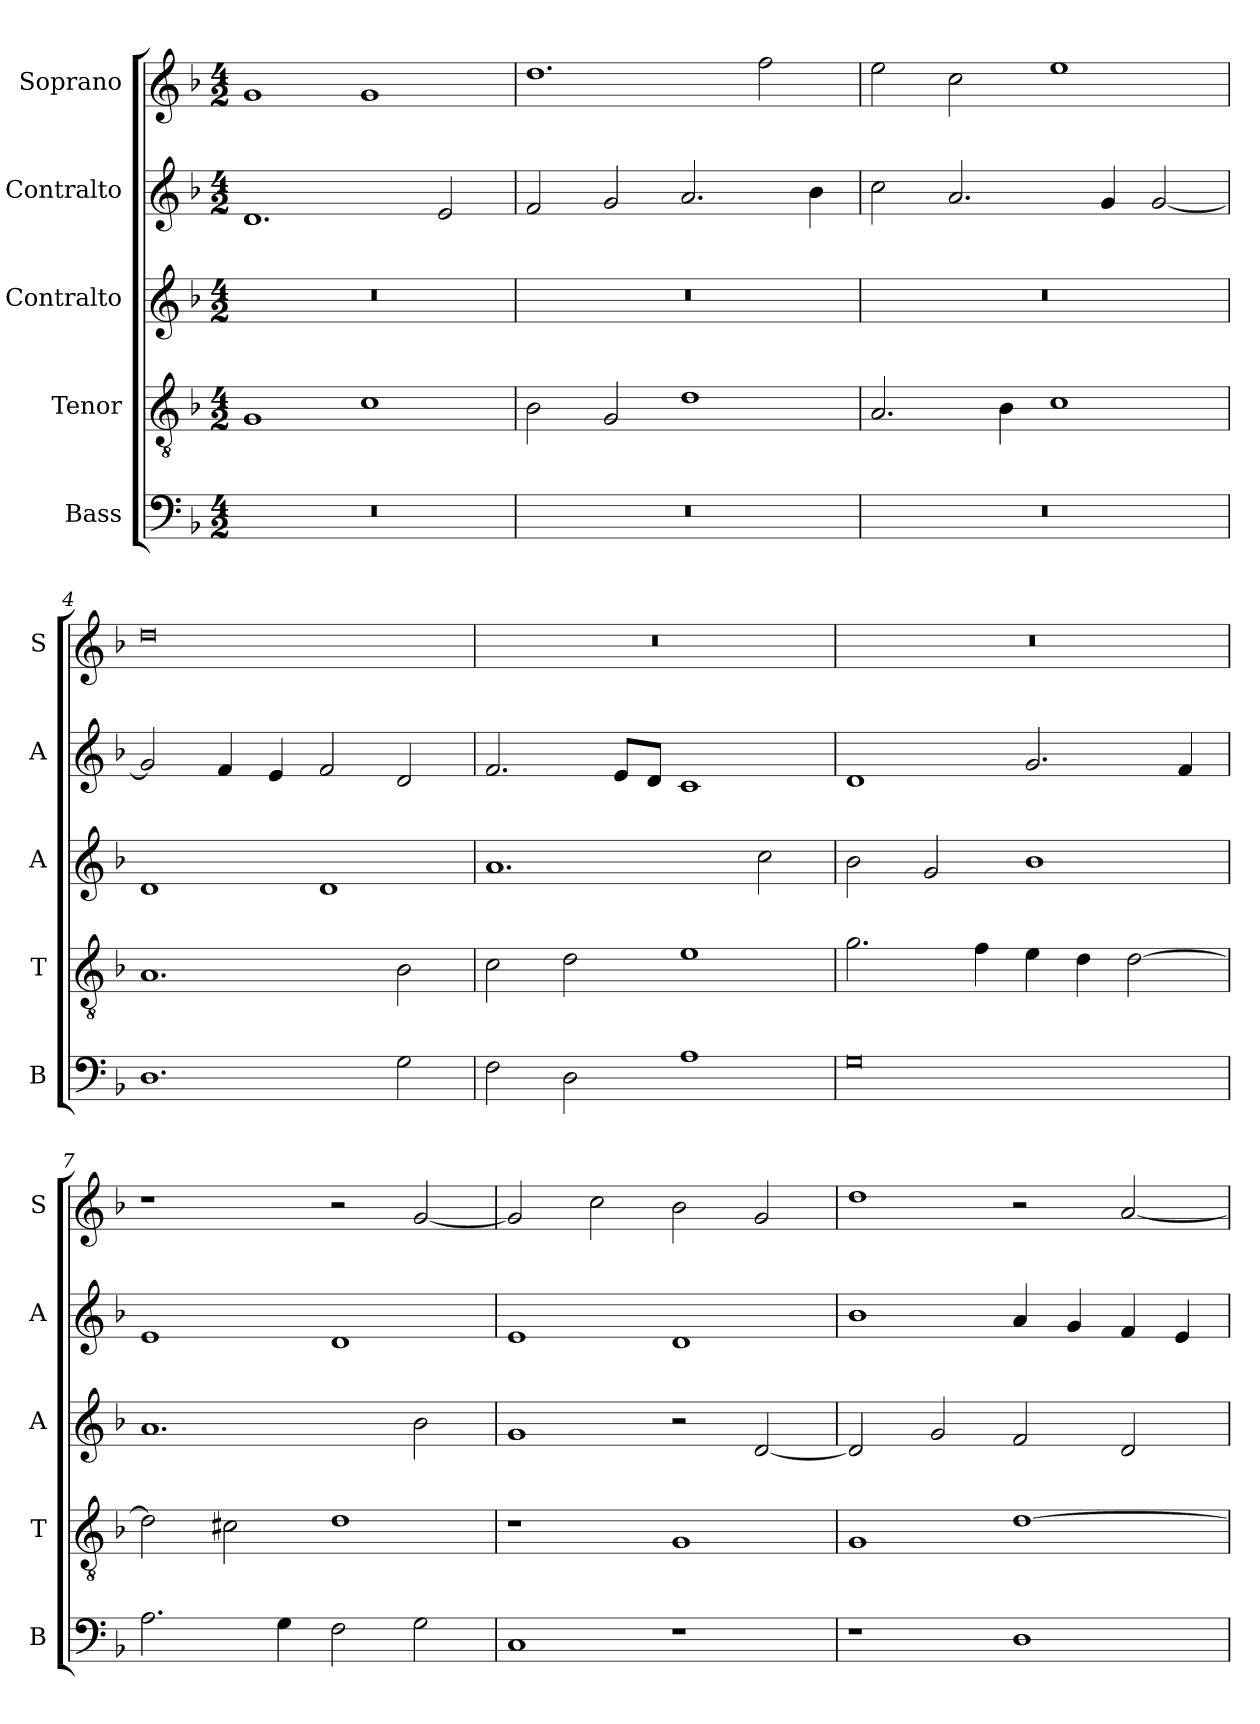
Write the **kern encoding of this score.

**kern	**kern	**kern	**kern	**kern
*part5	*part4	*part3	*part2	*part1
*staff5	*staff4	*staff3	*staff2	*staff1
*I"Bass	*I"Tenor	*I"Contralto	*I"Contralto	*I"Soprano
*I'B	*I'T	*I'A	*I'A	*I'S
*clefF4	*clefGv2	*clefG2	*clefG2	*clefG2
*k[b-]	*k[b-]	*k[b-]	*k[b-]	*k[b-]
*G:dor	*G:dor	*G:dor	*G:dor	*G:dor
*M4/2	*M4/2	*M4/2	*M4/2	*M4/2
=1	=1	=1	=1	=1
0r	1G	0r	1.d	1g
.	1c	.	.	1g
.	.	.	2e	.
=2	=2	=2	=2	=2
0r	2B-	0r	2f	1.dd
.	2G	.	2g	.
.	1d	.	2.a	.
.	.	.	.	2ff
.	.	.	4b-	.
=3	=3	=3	=3	=3
0r	2.A	0r	2cc	2ee
.	.	.	2.a	2cc
.	4B-	.	.	.
.	1c	.	.	1ee
.	.	.	4g	.
.	.	.	[2g	.
=4	=4	=4	=4	=4
1.D	1.A	1d	2g]	0dd
.	.	.	4f	.
.	.	.	4e	.
.	.	1d	2f	.
2G	2B-	.	2d	.
=5	=5	=5	=5	=5
2F	2c	1.a	2.f	0r
2D	2d	.	.	.
.	.	.	8e/L	.
.	.	.	8d/J	.
1A	1e	.	1c	.
.	.	2cc	.	.
=6	=6	=6	=6	=6
0G	2.g	2b-	1d	0r
.	.	2g	.	.
.	4f	.	.	.
.	4e	1b-	2.g	.
.	4d	.	.	.
.	[2d	.	.	.
.	.	.	4f	.
=7	=7	=7	=7	=7
2.A	2d]	1.a	1e	1r
.	2c#X	.	.	.
4G	.	.	.	.
2F	1d	.	1d	2r
2G	.	2b-	.	[2g
=8	=8	=8	=8	=8
1C	1r	1g	1e	2g]
.	.	.	.	2cc
1r	1G	2r	1d	2b-
.	.	[2d	.	2g
=9	=9	=9	=9	=9
1r	1G	2d]	1b-	1dd
.	.	2g	.	.
1D	[1d	2f	4a	2r
.	.	.	4g	.
.	.	2d	4f	[2a
.	.	.	4e	.
=	=	=	=	=
*-	*-	*-	*-	*-
